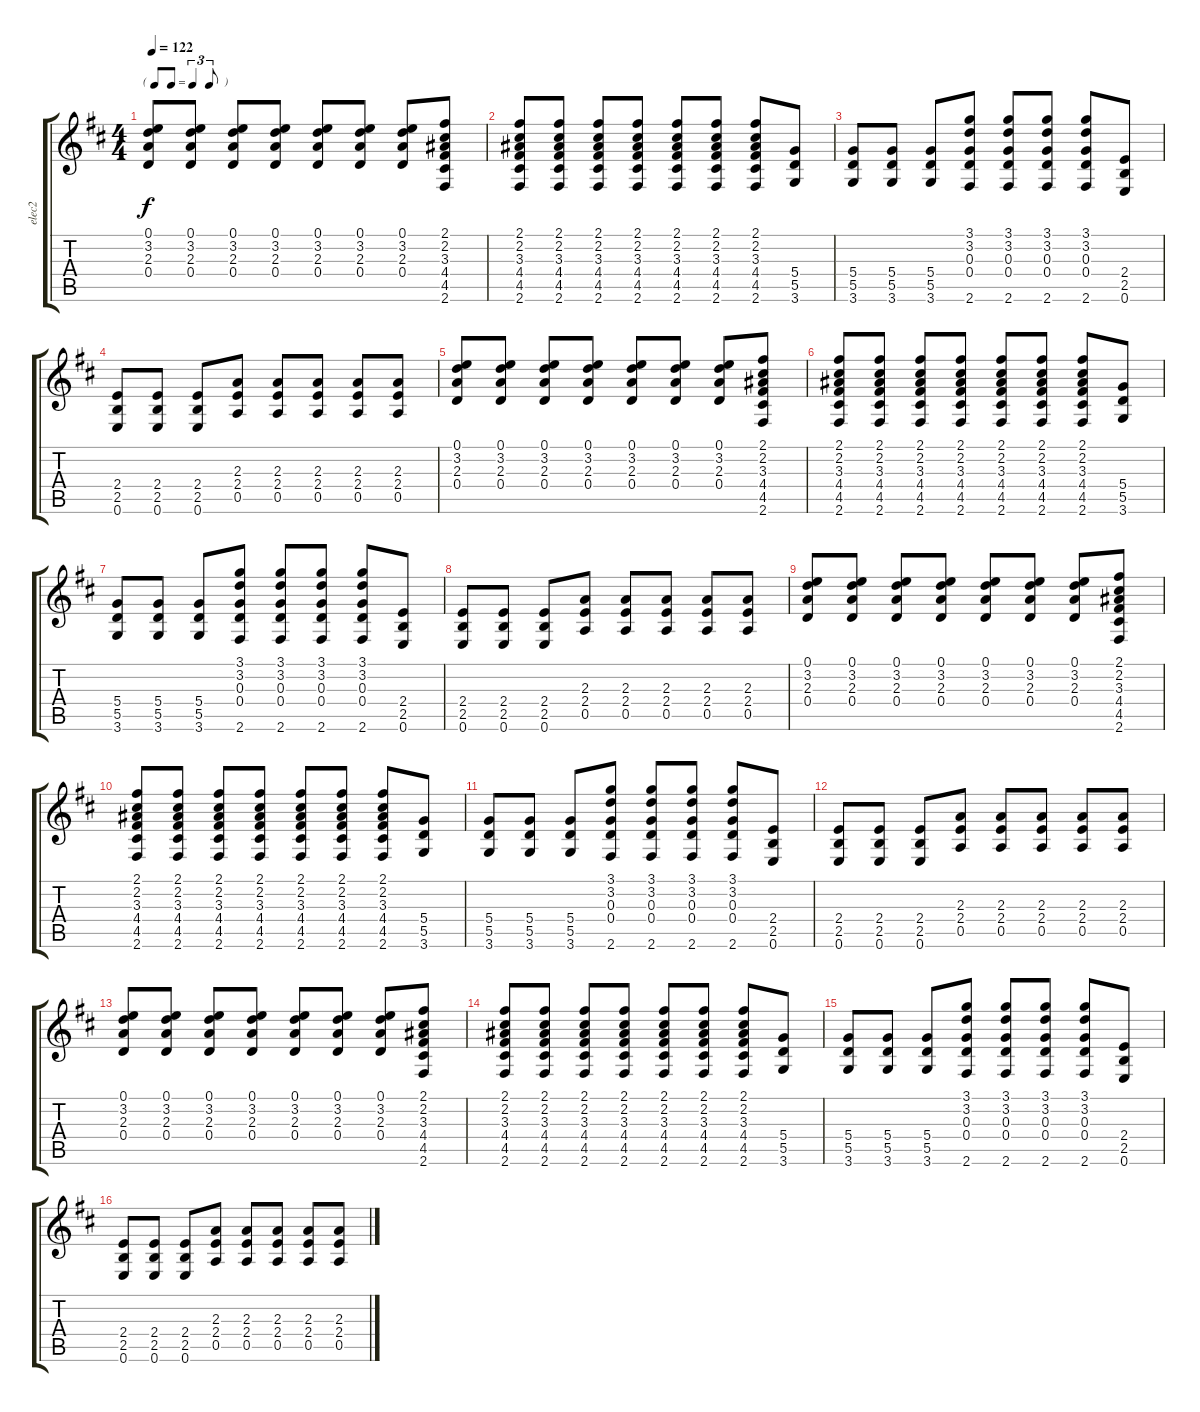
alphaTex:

\track ("elec2" "elec2") {instrument distortionguitar}
\staff {score tabs}
\tuning (E4 B3 G3 D3 A2 E2) {hide}
\ts (4 4)
\tf triplet8th
\tempo 122
\clef g2
\ks d
(0.1 3.2 2.3 0.4).8{dy f} (0.1 3.2 2.3 0.4).8 (0.1 3.2 2.3 0.4).8 (0.1 3.2 2.3 0.4).8 (0.1 3.2 2.3 0.4).8 (0.1 3.2 2.3 0.4).8 (0.1 3.2 2.3 0.4).8 (2.1 2.2 3.3 4.4 4.5 2.6).8 |
(2.1 2.2 3.3 4.4 4.5 2.6).8 (2.1 2.2 3.3 4.4 4.5 2.6).8 (2.1 2.2 3.3 4.4 4.5 2.6).8 (2.1 2.2 3.3 4.4 4.5 2.6).8 (2.1 2.2 3.3 4.4 4.5 2.6).8 (2.1 2.2 3.3 4.4 4.5 2.6).8 (2.1 2.2 3.3 4.4 4.5 2.6).8 (5.4 5.5 3.6).8 |
(5.4 5.5 3.6).8 (5.4 5.5 3.6).8 (5.4 5.5 3.6).8 (3.1 3.2 0.3 0.4 2.6).8 (3.1 3.2 0.3 0.4 2.6).8 (3.1 3.2 0.3 0.4 2.6).8 (3.1 3.2 0.3 0.4 2.6).8 (2.4 2.5 0.6).8 |
(2.4 2.5 0.6).8 (2.4 2.5 0.6).8 (2.4 2.5 0.6).8 (2.3 2.4 0.5).8 (2.3 2.4 0.5).8 (2.3 2.4 0.5).8 (2.3 2.4 0.5).8 (2.3 2.4 0.5).8 |
(0.1 3.2 2.3 0.4).8 (0.1 3.2 2.3 0.4).8 (0.1 3.2 2.3 0.4).8 (0.1 3.2 2.3 0.4).8 (0.1 3.2 2.3 0.4).8 (0.1 3.2 2.3 0.4).8 (0.1 3.2 2.3 0.4).8 (2.1 2.2 3.3 4.4 4.5 2.6).8 |
(2.1 2.2 3.3 4.4 4.5 2.6).8 (2.1 2.2 3.3 4.4 4.5 2.6).8 (2.1 2.2 3.3 4.4 4.5 2.6).8 (2.1 2.2 3.3 4.4 4.5 2.6).8 (2.1 2.2 3.3 4.4 4.5 2.6).8 (2.1 2.2 3.3 4.4 4.5 2.6).8 (2.1 2.2 3.3 4.4 4.5 2.6).8 (5.4 5.5 3.6).8 |
(5.4 5.5 3.6).8 (5.4 5.5 3.6).8 (5.4 5.5 3.6).8 (3.1 3.2 0.3 0.4 2.6).8 (3.1 3.2 0.3 0.4 2.6).8 (3.1 3.2 0.3 0.4 2.6).8 (3.1 3.2 0.3 0.4 2.6).8 (2.4 2.5 0.6).8 |
(2.4 2.5 0.6).8 (2.4 2.5 0.6).8 (2.4 2.5 0.6).8 (2.3 2.4 0.5).8 (2.3 2.4 0.5).8 (2.3 2.4 0.5).8 (2.3 2.4 0.5).8 (2.3 2.4 0.5).8 |
(0.1 3.2 2.3 0.4).8 (0.1 3.2 2.3 0.4).8 (0.1 3.2 2.3 0.4).8 (0.1 3.2 2.3 0.4).8 (0.1 3.2 2.3 0.4).8 (0.1 3.2 2.3 0.4).8 (0.1 3.2 2.3 0.4).8 (2.1 2.2 3.3 4.4 4.5 2.6).8 |
(2.1 2.2 3.3 4.4 4.5 2.6).8 (2.1 2.2 3.3 4.4 4.5 2.6).8 (2.1 2.2 3.3 4.4 4.5 2.6).8 (2.1 2.2 3.3 4.4 4.5 2.6).8 (2.1 2.2 3.3 4.4 4.5 2.6).8 (2.1 2.2 3.3 4.4 4.5 2.6).8 (2.1 2.2 3.3 4.4 4.5 2.6).8 (5.4 5.5 3.6).8 |
(5.4 5.5 3.6).8 (5.4 5.5 3.6).8 (5.4 5.5 3.6).8 (3.1 3.2 0.3 0.4 2.6).8 (3.1 3.2 0.3 0.4 2.6).8 (3.1 3.2 0.3 0.4 2.6).8 (3.1 3.2 0.3 0.4 2.6).8 (2.4 2.5 0.6).8 |
(2.4 2.5 0.6).8 (2.4 2.5 0.6).8 (2.4 2.5 0.6).8 (2.3 2.4 0.5).8 (2.3 2.4 0.5).8 (2.3 2.4 0.5).8 (2.3 2.4 0.5).8 (2.3 2.4 0.5).8 |
(0.1 3.2 2.3 0.4).8 (0.1 3.2 2.3 0.4).8 (0.1 3.2 2.3 0.4).8 (0.1 3.2 2.3 0.4).8 (0.1 3.2 2.3 0.4).8 (0.1 3.2 2.3 0.4).8 (0.1 3.2 2.3 0.4).8 (2.1 2.2 3.3 4.4 4.5 2.6).8 |
(2.1 2.2 3.3 4.4 4.5 2.6).8 (2.1 2.2 3.3 4.4 4.5 2.6).8 (2.1 2.2 3.3 4.4 4.5 2.6).8 (2.1 2.2 3.3 4.4 4.5 2.6).8 (2.1 2.2 3.3 4.4 4.5 2.6).8 (2.1 2.2 3.3 4.4 4.5 2.6).8 (2.1 2.2 3.3 4.4 4.5 2.6).8 (5.4 5.5 3.6).8 |
(5.4 5.5 3.6).8 (5.4 5.5 3.6).8 (5.4 5.5 3.6).8 (3.1 3.2 0.3 0.4 2.6).8 (3.1 3.2 0.3 0.4 2.6).8 (3.1 3.2 0.3 0.4 2.6).8 (3.1 3.2 0.3 0.4 2.6).8 (2.4 2.5 0.6).8 |
(2.4 2.5 0.6).8 (2.4 2.5 0.6).8 (2.4 2.5 0.6).8 (2.3 2.4 0.5).8 (2.3 2.4 0.5).8 (2.3 2.4 0.5).8 (2.3 2.4 0.5).8 (2.3 2.4 0.5).8
